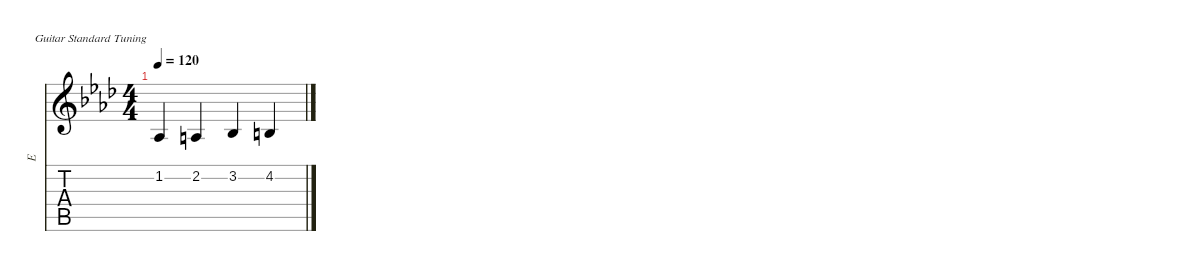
\defaultSystemsLayout 4
\hideDynamics
\bracketExtendMode nobrackets
\track ("E" "E") {instrument acousticguitarsteel}
\staff {score tabs}
\tuning (E4 B3 G3 D3 A2 E2)
\displaytranspose -4
\ts (4 4)
\tempo 120
\clef g2
\ks ab
1.2{acc b}.4{dy mf instrument acousticguitarsteel beam Up} 2.2{acc forcenatural}.4{beam Up} 3.2{acc b}.4{beam Up} 4.2{acc forcenatural}.4{beam Up}
